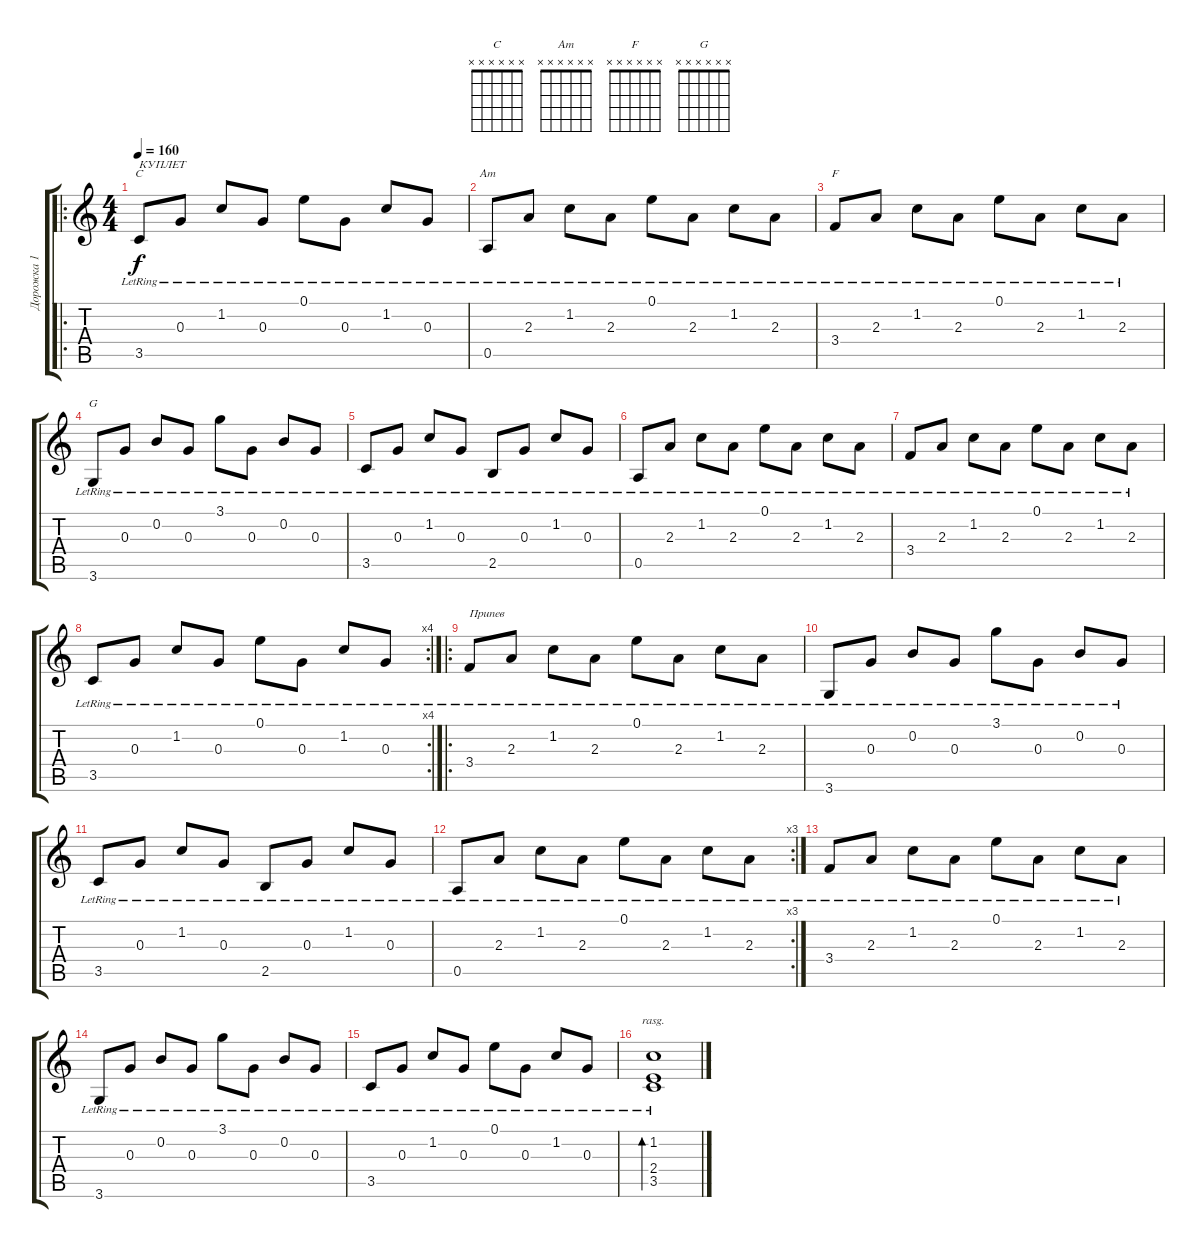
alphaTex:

\track ("Дорожка 1" "Дорожка 1") {instrument electricguitarclean}
\staff {score tabs}
\tuning (E4 B3 G3 D3 A2 E2) {hide}
\chord ("C" x x x x x x)
\chord ("Am" x x x x x x)
\chord ("F" x x x x x x)
\chord ("G" x x x x x x)
\ro
\ts (4 4)
\tempo 160
\clef g2
\ks c
3.5{lr}.8{ch "C" txt "КУПЛЕТ" dy f} 0.3{lr}.8 1.2{lr}.8 0.3{lr}.8 0.1{lr}.8 0.3{lr}.8 1.2{lr}.8 0.3{lr}.8 |
0.5{lr}.8{ch "Am"} 2.3{lr}.8 1.2{lr}.8 2.3{lr}.8 0.1{lr}.8 2.3{lr}.8 1.2{lr}.8 2.3{lr}.8 |
3.4{lr}.8{ch "F"} 2.3{lr}.8 1.2{lr}.8 2.3{lr}.8 0.1{lr}.8 2.3{lr}.8 1.2{lr}.8 2.3{lr}.8 |
3.6{lr}.8{ch "G"} 0.3{lr}.8 0.2{lr}.8 0.3{lr}.8 3.1{lr}.8 0.3{lr}.8 0.2{lr}.8 0.3{lr}.8 |
3.5{lr}.8 0.3{lr}.8 1.2{lr}.8 0.3{lr}.8 2.5{lr}.8 0.3{lr}.8 1.2{lr}.8 0.3{lr}.8 |
0.5{lr}.8 2.3{lr}.8 1.2{lr}.8 2.3{lr}.8 0.1{lr}.8 2.3{lr}.8 1.2{lr}.8 2.3{lr}.8 |
3.4{lr}.8 2.3{lr}.8 1.2{lr}.8 2.3{lr}.8 0.1{lr}.8 2.3{lr}.8 1.2{lr}.8 2.3{lr}.8 |
\rc 4
3.5{lr}.8 0.3{lr}.8 1.2{lr}.8 0.3{lr}.8 0.1{lr}.8 0.3{lr}.8 1.2{lr}.8 0.3{lr}.8 |
\ro
3.4{lr}.8{txt "Припев"} 2.3{lr}.8 1.2{lr}.8 2.3{lr}.8 0.1{lr}.8 2.3{lr}.8 1.2{lr}.8 2.3{lr}.8 |
3.6{lr}.8 0.3{lr}.8 0.2{lr}.8 0.3{lr}.8 3.1{lr}.8 0.3{lr}.8 0.2{lr}.8 0.3{lr}.8 |
3.5{lr}.8 0.3{lr}.8 1.2{lr}.8 0.3{lr}.8 2.5{lr}.8 0.3{lr}.8 1.2{lr}.8 0.3{lr}.8 |
\rc 3
0.5{lr}.8 2.3{lr}.8 1.2{lr}.8 2.3{lr}.8 0.1{lr}.8 2.3{lr}.8 1.2{lr}.8 2.3{lr}.8 |
3.4{lr}.8 2.3{lr}.8 1.2{lr}.8 2.3{lr}.8 0.1{lr}.8 2.3{lr}.8 1.2{lr}.8 2.3{lr}.8 |
3.6{lr}.8 0.3{lr}.8 0.2{lr}.8 0.3{lr}.8 3.1{lr}.8 0.3{lr}.8 0.2{lr}.8 0.3{lr}.8 |
3.5{lr}.8 0.3{lr}.8 1.2{lr}.8 0.3{lr}.8 0.1{lr}.8 0.3{lr}.8 1.2{lr}.8 0.3{lr}.8 |
(1.2{lr} 2.4{lr} 3.5{lr}).1{bd 480 rasg ii}
